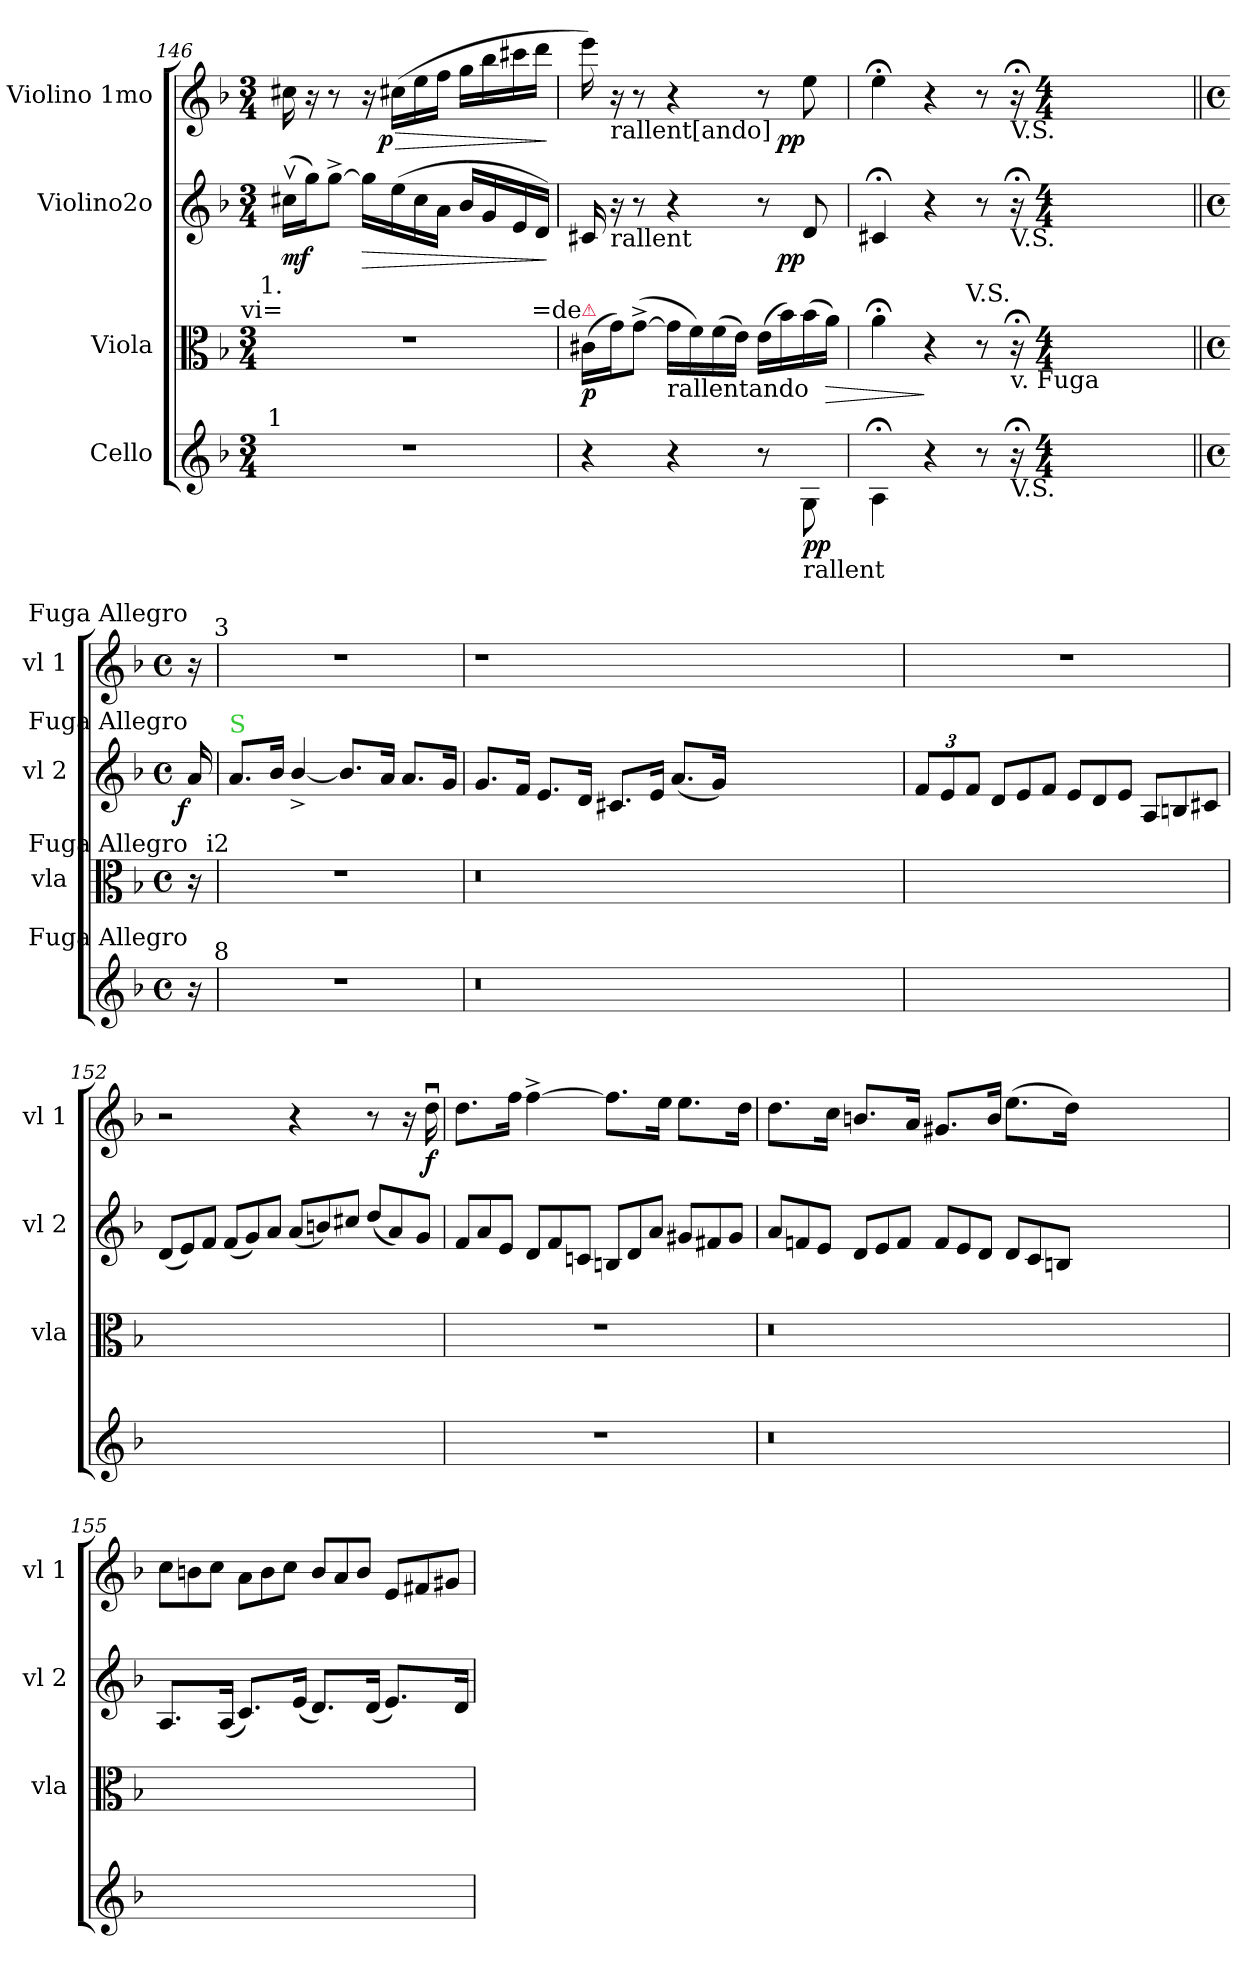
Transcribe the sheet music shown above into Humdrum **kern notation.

**kern	**dynam	**kern	**dynam	**kern	**dynam	**kern	**dynam
*part4	*part4	*part3	*part3	*part2	*part2	*part1	*part1
*staff4	*staff4	*staff3	*staff3	*staff2	*staff2	*staff1	*staff1
*I"Cello	*	*I"Viola	*	*I"Violino2o	*	*I"Violino 1mo	*
*	*	*I'vla	*	*I'vl 2	*	*I'vl 1	*
*clefG2	*	*clefC3	*	*clefG2	*	*clefG2	*
*k[b-]	*	*k[b-]	*	*k[b-]	*	*k[b-]	*
*M3/4	*	*M3/4	*	*M3/4	*	*M3/4	*
=146	=146	=146	=146	=146	=146	=146	=146
!	!	!LO:TX:a:rj:t=vi=	!	!	!	!	!
!	!	!LO:TX:a:rj:t=1.	!	!	!	!	!
!LO:TX:a:rj:t=1	!	!	!	!	!	!	!
2.r	.	2.r	.	(16cc#Xv\LL	mf	16cc#X\	.
.	.	.	.	16gg\J)	.	16r	.
.	.	.	.	[8gg^\J	.	8r	.
!	!	!	!	!	!LO:HP:b	!	!
.	.	.	.	16gg\LL]	>	16r	.
!	!	!	!	!	!	!	!LO:HP:b
!	!	!	!	!	!	!	!LO:DY:n=1:rj
.	.	.	.	(16ee\	.	(16cc#X\LL	> p
.	.	.	.	16cc#\	.	16ee\	.
.	.	.	.	16a\JJ	.	16ff\JJ	.
.	.	.	.	16b-/LL	.	16gg\LL	.
.	.	.	.	16g/	.	16bb-\	.
.	.	.	.	16e/	.	16ccc#X\	.
.	.	.	.	16d/JJ)	.	16ddd\JJ	.
.	.	.	.	.	]	.	]
=147	=147	=147	=147	=147	=147	=147	=147
!	!	!LO:TX:a:color=crimson:t=⚠	!	!	!	!	!
!	!	!LO:TX:a:rj:t==de	!	!	!	!	!
4r	.	(16c#X\LL	p	16c#X/	.	16eee\)	.
!	!	!	!	!	!	!LO:TX:b:t=rallent[ando]	!
!	!	!	!	!LO:TX:b:t=rallent	!	!	!
.	.	16g\J)	.	16r	.	16r	.
.	.	([8g^\J	.	8r	.	8r	.
!	!	!LO:TX:b:t=rallentando	!	!	!	!	!
4r	.	16g\LL]	.	4r	.	4r	.
.	.	16f\)	.	.	.	.	.
.	.	(16f\	.	.	.	.	.
.	.	16e\JJ)	.	.	.	.	.
8r	.	(16e\LL	.	8r	.	8r	.
.	.	16b-\)	.	.	.	.	.
!LO:TX:b:t=rallent	!	!	!	!	!	!	!
!	!	!	!	!	!LO:DY:rj	!	!LO:DY:rj
8G\	pp	(16b-\	.	8d/	pp	8ee\	pp
!	!	!	!LO:HP:b	!	!	!	!
.	.	16a\JJ)	>	.	.	.	.
=148	=148	=148	=148	=148	=148	=148	=148
4A;<\	.	4a;<\	.	4c#X;</	.	4ee;<\	.
4r	.	4r	]	4r	.	4r	.
8r	.	8r	.	8r	.	8r	.
!	!	!	!	!	!	!LO:TX:b:t=V.S.	!
!	!	!	!	!LO:TX:b:t=V.S.	!	!	!
!	!	!LO:TX:b:t=v. Fuga	!	!	!	!	!
!	!	!LO:TX:a:rj:t=V.S.	!	!	!	!	!
!LO:TX:b:t=V.S.	!	!	!	!	!	!	!
16r;<	.	16r;<	.	16r;<	.	16r;<	.
*M4/4	*	*M4/4	*	*M4/4	*	*M4/4	*
*met(c)	*	*met(c)	*	*met(c)	*	*met(c)	*
=||	=||	=||	=||	=||	=||	=||	=||
*M4/4	*	*M4/4	*	*M4/4	*	*M4/4	*
*met(c)	*	*met(c)	*	*met(c)	*	*met(c)	*
!	!	!	!	!	!	!LO:TX:a:rj:t=Fuga Allegro	!
!	!	!	!	!LO:TX:a:rj:t=Fuga Allegro	!	!	!
!	!	!LO:TX:a:rj:t=Fuga Allegro	!	!	!	!	!
!LO:TX:a:rj:t=Fuga Allegro	!	!	!	!	!	!	!
!	!	!	!	!	!LO:DY:rj	!	!
16r	.	16r	.	16a/	f	16r	.
=149	=149	=149	=149	=149	=149	=149	=149
!	!	!	!	!	!	!LO:TX:a:rj:t=3	!
!	!	!	!	!LO:TX:a:color=limegreen:t=S	!	!	!
!	!	!LO:TX:a:rj:t=i2	!	!	!	!	!
!LO:TX:a:rj:t=8	!	!	!	!	!	!	!
1r	.	1r	.	8.a/L	.	1r	.
.	.	.	.	16b-/Jk	.	.	.
.	.	.	.	[4b-^>/	.	.	.
.	.	.	.	8.b-/L]	.	.	.
.	.	.	.	16a/Jk	.	.	.
.	.	.	.	8.a/L	.	.	.
.	.	.	.	16g/Jk	.	.	.
=150	=150	=150	=150	=150	=150	=150	=150
0.r	.	0.r	.	8.g/L	.	1r	.
.	.	.	.	16f/Jk	.	.	.
.	.	.	.	8.e/L	.	.	.
.	.	.	.	16d/Jk	.	.	.
.	.	.	.	8.c#X/L	.	.	.
.	.	.	.	16e/Jk	.	.	.
.	.	.	.	(8.a/L	.	.	.
.	.	.	.	16g/Jk)	.	.	.
.	.	.	.	0ryy	.	0ryy	.
=151	=151	=151	=151	=151	=151	=151	=151
1ryy	.	1ryy	.	12f/L	.	1r	.
.	.	.	.	12e/	.	.	.
.	.	.	.	12f/J	.	.	.
*	*	*	*	*Xtuplet	*	*	*
.	.	.	.	12d/L	.	.	.
.	.	.	.	12e/	.	.	.
.	.	.	.	12f/J	.	.	.
.	.	.	.	12e/L	.	.	.
.	.	.	.	12d/	.	.	.
.	.	.	.	12e/J	.	.	.
.	.	.	.	12A/L	.	.	.
.	.	.	.	12Bn/	.	.	.
.	.	.	.	12c#X/J	.	.	.
=152	=152	=152	=152	=152	=152	=152	=152
1ryy	.	1ryy	.	(12d/L	.	2r	.
.	.	.	.	12e/)	.	.	.
.	.	.	.	12f/J	.	.	.
.	.	.	.	(12f/L	.	.	.
.	.	.	.	12g/)	.	.	.
.	.	.	.	12a/J	.	.	.
.	.	.	.	(12a/L	.	4r	.
.	.	.	.	12bn/)	.	.	.
.	.	.	.	12cc#X/J	.	.	.
.	.	.	.	(12dd/L	.	8r	.
.	.	.	.	12a/)	.	.	.
.	.	.	.	.	.	16r	.
.	.	.	.	12g/J	.	.	.
.	.	.	.	.	.	16ddu\	f
=153	=153	=153	=153	=153	=153	=153	=153
1r	.	1r	.	12f/L	.	8.dd\L	.
.	.	.	.	12a/	.	.	.
.	.	.	.	12e/J	.	.	.
.	.	.	.	.	.	16ff\Jk	.
.	.	.	.	12d/L	.	[4ff^\	.
.	.	.	.	12f/	.	.	.
.	.	.	.	12cn/J	.	.	.
.	.	.	.	12Bn/L	.	8.ff\L]	.
.	.	.	.	12d/	.	.	.
.	.	.	.	12a/J	.	.	.
.	.	.	.	.	.	16ee\Jk	.
.	.	.	.	12g#X/L	.	8.ee\L	.
.	.	.	.	12f#X/	.	.	.
.	.	.	.	12g#/J	.	.	.
.	.	.	.	.	.	16dd\Jk	.
=154	=154	=154	=154	=154	=154	=154	=154
0.r	.	0.r	.	12a/L	.	8.dd\L	.
.	.	.	.	12fn/	.	.	.
.	.	.	.	12e/J	.	.	.
.	.	.	.	.	.	16cc\Jk	.
.	.	.	.	12d/L	.	8.bn/L	.
.	.	.	.	12e/	.	.	.
.	.	.	.	12f/J	.	.	.
.	.	.	.	.	.	16a/Jk	.
.	.	.	.	12f/L	.	8.g#X/L	.
.	.	.	.	12e/	.	.	.
.	.	.	.	12d/J	.	.	.
.	.	.	.	.	.	16b/Jk	.
.	.	.	.	12d/L	.	(8.ee\L	.
.	.	.	.	12c/	.	.	.
.	.	.	.	12Bn/J	.	.	.
.	.	.	.	.	.	16dd\Jk)	.
.	.	.	.	0ryy	.	0ryy	.
=155	=155	=155	=155	=155	=155	=155	=155
*	*	*	*	*	*	*Xtuplet	*
1ryy	.	1ryy	.	8.A/L	.	12cc\L	.
.	.	.	.	.	.	12bn\	.
.	.	.	.	.	.	12cc\J	.
.	.	.	.	(16A/Jk	.	.	.
.	.	.	.	8.c/L)	.	12a\L	.
.	.	.	.	.	.	12b\	.
.	.	.	.	.	.	12cc\J	.
.	.	.	.	(16e/Jk	.	.	.
.	.	.	.	8.d/L)	.	12b/L	.
.	.	.	.	.	.	12a/	.
.	.	.	.	.	.	12b/J	.
.	.	.	.	(16d/Jk	.	.	.
.	.	.	.	8.e/L)	.	12e/L	.
.	.	.	.	.	.	12f#X/	.
.	.	.	.	.	.	12g#X/J	.
.	.	.	.	16d/Jk	.	.	.
=	=	=	=	=	=	=	=
*-	*-	*-	*-	*-	*-	*-	*-
